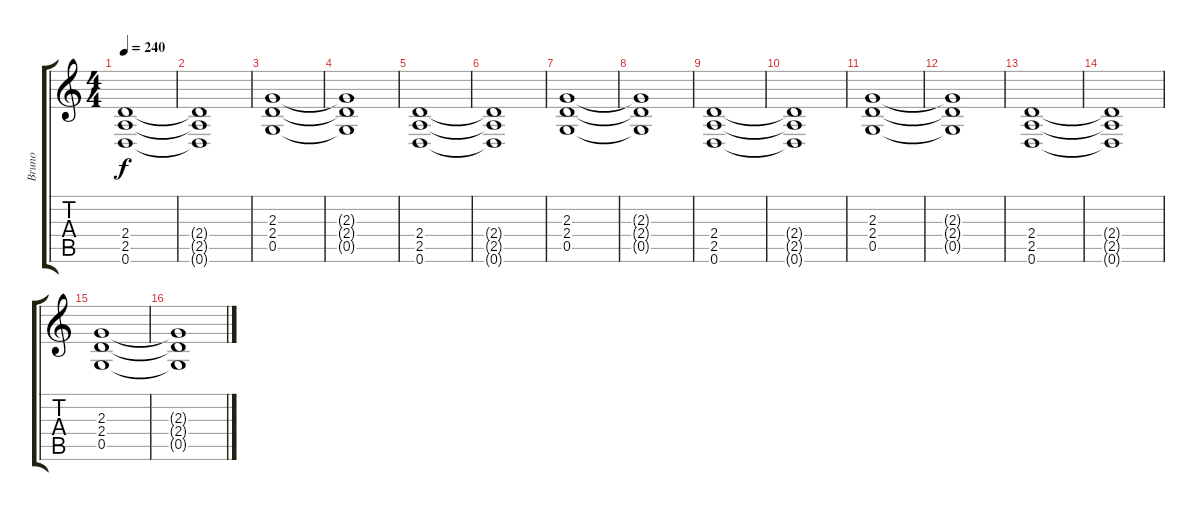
\track ("Bruno" "Bruno") {instrument distortionguitar}
\staff {score tabs}
\tuning (D4 A3 F3 C3 G2 D2) {hide}
\ts (4 4)
\tempo 240
\clef g2
\ks c
(2.4 2.5 0.6).1{dy f} |
(2.4{t} 2.5{t} 0.6{t}).1 |
(2.3 2.4 0.5).1 |
(2.3{t} 2.4{t} 0.5{t}).1 |
(2.4 2.5 0.6).1 |
(2.4{t} 2.5{t} 0.6{t}).1 |
(2.3 2.4 0.5).1 |
(2.3{t} 2.4{t} 0.5{t}).1 |
(2.4 2.5 0.6).1 |
(2.4{t} 2.5{t} 0.6{t}).1 |
(2.3 2.4 0.5).1 |
(2.3{t} 2.4{t} 0.5{t}).1 |
(2.4 2.5 0.6).1 |
(2.4{t} 2.5{t} 0.6{t}).1 |
(2.3 2.4 0.5).1 |
(2.3{t} 2.4{t} 0.5{t}).1
